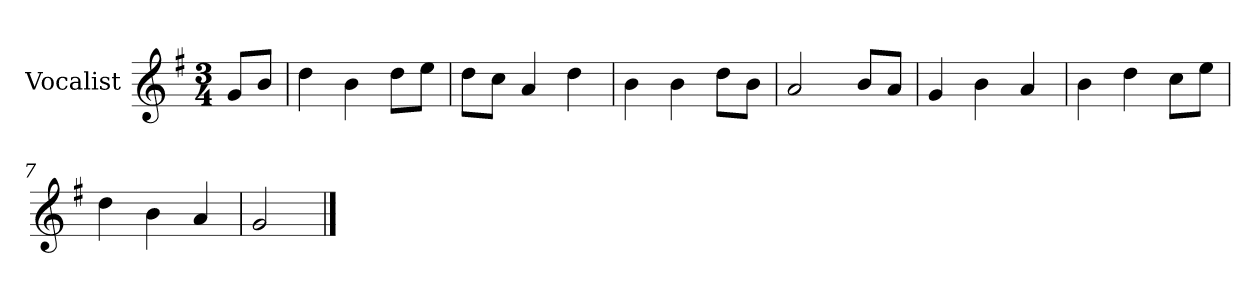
**kern
*part1
*staff1
*I"Vocalist
*k[f#]
*G:
*M3/4
=
8gL
8bJ
=1
4dd
4b
8ddL
8eeJ
=2
8ddL
8ccJ
4a
4dd
=3
4b
4b
8ddL
8bJ
=4
2a
8bL
8aJ
=5
4g
4b
4a
=6
4b
4dd
8ccL
8eeJ
=7
4dd
4b
4a
=8
2g
==
*-
